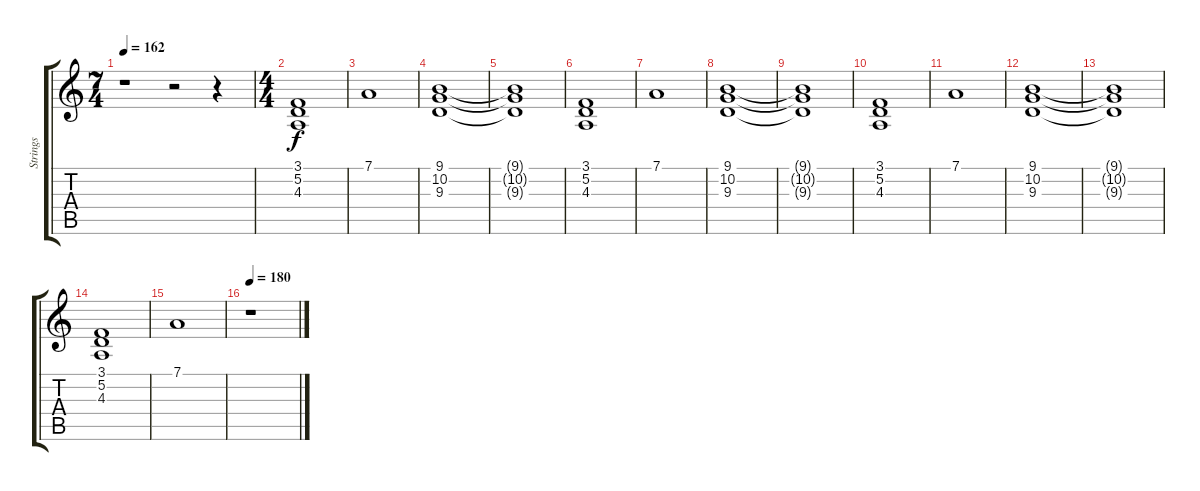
\track ("Strings" "Strings") {instrument stringensemble1}
\staff {score tabs}
\tuning (D4 A3 F3 C3 G2 D2) {hide}
\ts (7 4)
\tempo 162
\clef g2
\ks c
r.1{dy f} r.2 r.4 |
\ts (4 4)
(3.1 5.2 4.3).1 |
7.1.1 |
(9.1 10.2 9.3).1 |
(9.1{t} 10.2{t} 9.3{t}).1 |
(3.1 5.2 4.3).1 |
7.1.1 |
(9.1 10.2 9.3).1 |
(9.1{t} 10.2{t} 9.3{t}).1 |
(3.1 5.2 4.3).1 |
7.1.1 |
(9.1 10.2 9.3).1 |
(9.1{t} 10.2{t} 9.3{t}).1 |
(3.1 5.2 4.3).1 |
7.1.1 |
\tempo 180
r.1
